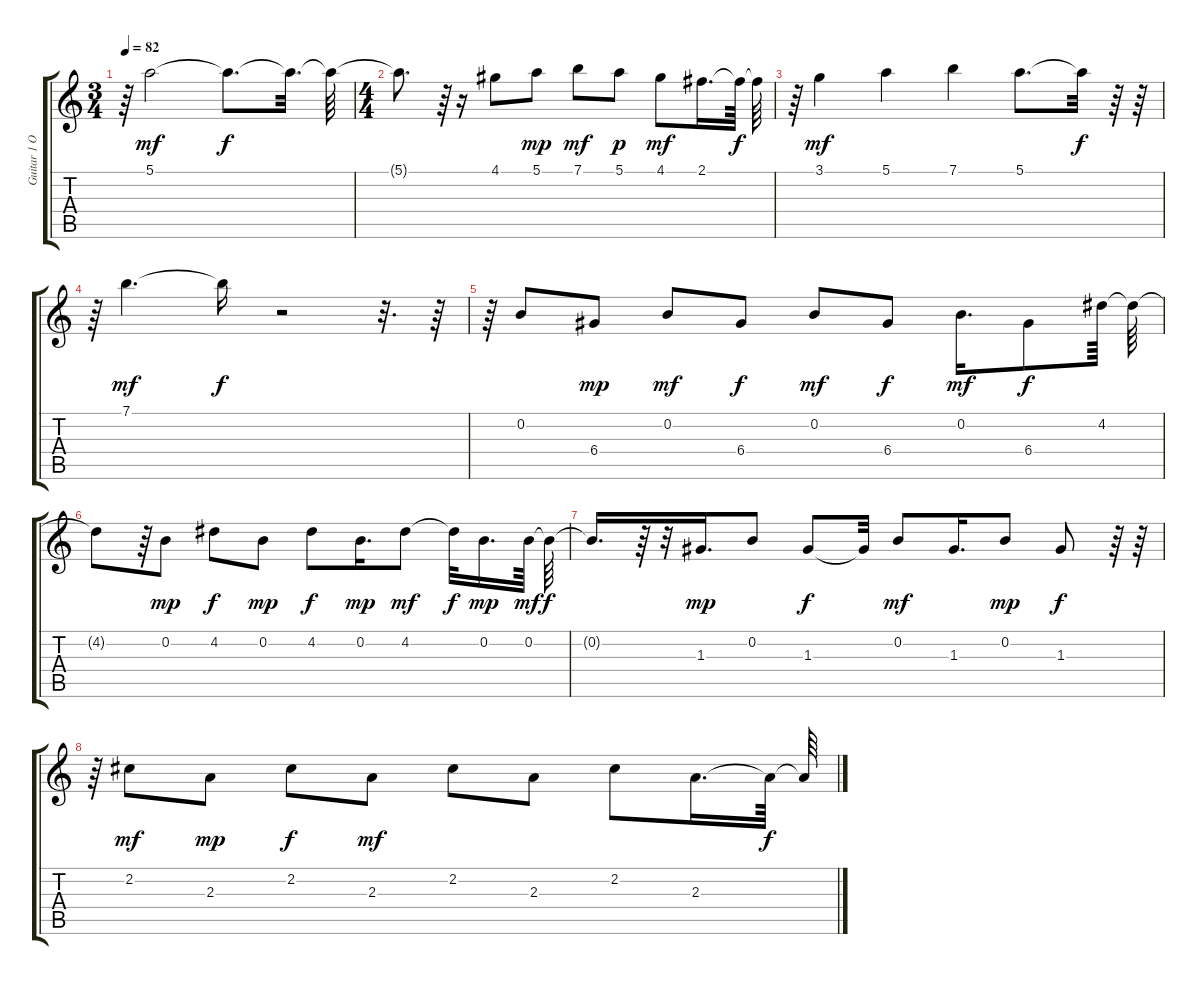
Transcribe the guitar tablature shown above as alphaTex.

\track ("Guitar 1 Overdriven MIX" "Guitar 1 O") {instrument overdrivenguitar}
\staff {score tabs}
\tuning (E4 B3 G3 D3 A2 E2) {hide}
\ts (3 4)
\tempo 82
\clef g2
\ks c
r.64{dy f} 5.1.2{dy mf} 5.1{t}.8{d dy f} 5.1{t}.32{d} 5.1{t}.64 |
\ts (4 4)
5.1{t}.8{d} r.64 r.16 4.1.8 5.1.8{dy mp} 7.1.8{dy mf} 5.1.8{dy p} 4.1.8{dy mf} 2.1.16{d} 2.1{t}.64{dy f} 2.1{t}.64 |
r.64 3.1.4{dy mf} 5.1.4 7.1.4 5.1.8{d} 5.1{t}.32{dy f} r.64 r.64 |
r.64 7.1.4{d dy mf} 7.1{t}.16{dy f} r.2 r.32{d} r.64 |
r.64 0.2.8 6.4.8{dy mp} 0.2.8{dy mf} 6.4.8{dy f} 0.2.8{dy mf} 6.4.8{dy f} 0.2.16{d dy mf} 6.4.8{dy f} 4.2.64 4.2{t}.64 |
4.2{t}.8 r.64 0.2.8{dy mp} 4.2.8{dy f} 0.2.8{dy mp} 4.2.8{dy f} 0.2.16{d dy mp} 4.2.8{dy mf} 4.2{t}.32{dy f} 0.2.16{d dy mp} 0.2.64{dy mf} 0.2{t}.64{dy f} |
0.2{t}.16{d} r.64 r.32 1.3.16{d dy mp} 0.2.8 1.3.8{dy f} 1.3{t}.32 0.2.8{dy mf} 1.3.16{d} 0.2.8{dy mp} 1.3.8{dy f} r.64 r.64 |
r.64 2.2.8{dy mf} 2.3.8{dy mp} 2.2.8{dy f} 2.3.8{dy mf} 2.2.8 2.3.8 2.2.8 2.3.16{d} 2.3{t}.64{dy f} 2.3{t}.64
